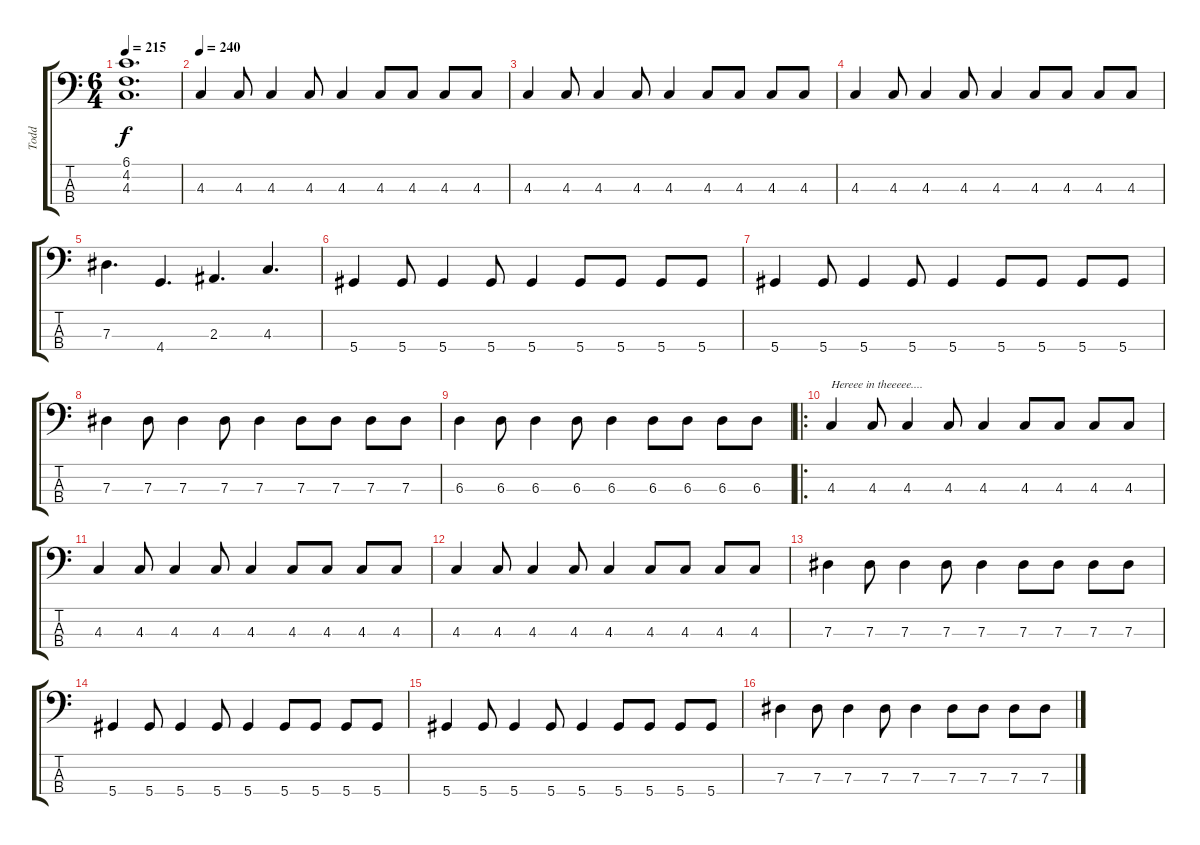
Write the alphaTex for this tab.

\track ("Todd" "Todd") {instrument electricbasspick}
\staff {score tabs}
\tuning (Gb2 Db2 Ab1 Eb1) {hide}
\ts (6 4)
\tempo 215
\clef f4
\ks c
(6.1{t} 4.2{t} 4.3{t}).1{d dy f} |
\tempo 240
4.3.4 4.3.8 4.3.4 4.3.8 4.3.4 4.3.8 4.3.8 4.3.8 4.3.8 |
4.3.4 4.3.8 4.3.4 4.3.8 4.3.4 4.3.8 4.3.8 4.3.8 4.3.8 |
4.3.4 4.3.8 4.3.4 4.3.8 4.3.4 4.3.8 4.3.8 4.3.8 4.3.8 |
7.3.4{d} 4.4.4{d} 2.3.4{d} 4.3.4{d} |
5.4.4 5.4.8 5.4.4 5.4.8 5.4.4 5.4.8 5.4.8 5.4.8 5.4.8 |
5.4.4 5.4.8 5.4.4 5.4.8 5.4.4 5.4.8 5.4.8 5.4.8 5.4.8 |
7.3.4 7.3.8 7.3.4 7.3.8 7.3.4 7.3.8 7.3.8 7.3.8 7.3.8 |
6.3.4 6.3.8 6.3.4 6.3.8 6.3.4 6.3.8 6.3.8 6.3.8 6.3.8 |
\ro
4.3.4{txt "Hereee in theeeee...."} 4.3.8 4.3.4 4.3.8 4.3.4 4.3.8 4.3.8 4.3.8 4.3.8 |
4.3.4 4.3.8 4.3.4 4.3.8 4.3.4 4.3.8 4.3.8 4.3.8 4.3.8 |
4.3.4 4.3.8 4.3.4 4.3.8 4.3.4 4.3.8 4.3.8 4.3.8 4.3.8 |
7.3.4 7.3.8 7.3.4 7.3.8 7.3.4 7.3.8 7.3.8 7.3.8 7.3.8 |
5.4.4 5.4.8 5.4.4 5.4.8 5.4.4 5.4.8 5.4.8 5.4.8 5.4.8 |
5.4.4 5.4.8 5.4.4 5.4.8 5.4.4 5.4.8 5.4.8 5.4.8 5.4.8 |
7.3.4 7.3.8 7.3.4 7.3.8 7.3.4 7.3.8 7.3.8 7.3.8 7.3.8
